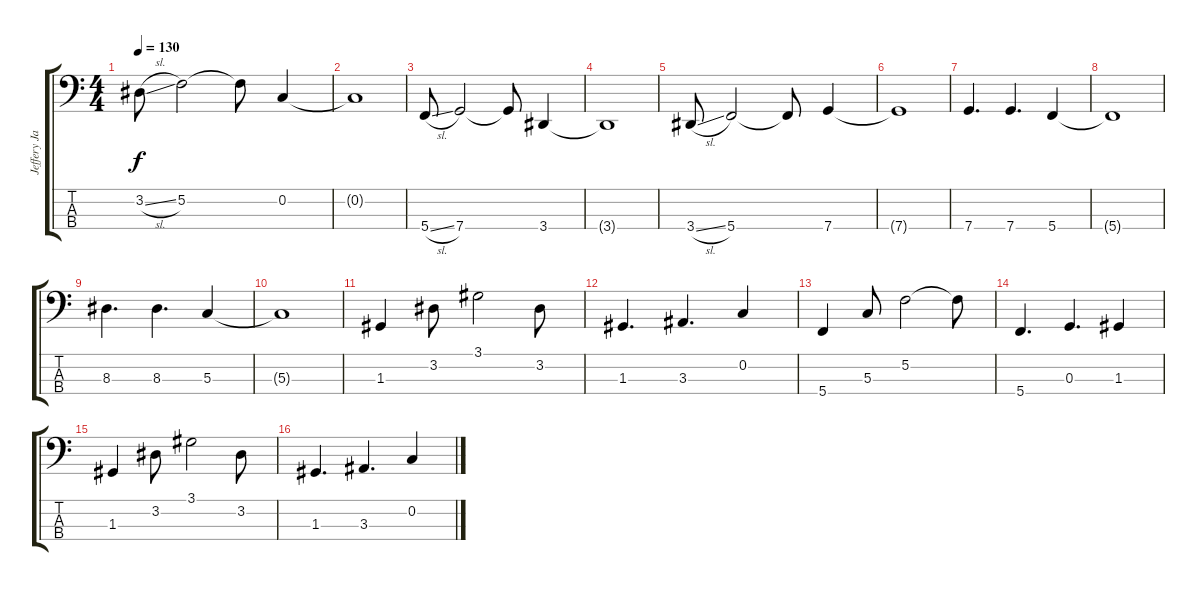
\track ("Jeffery Jarvis" "Jeffery Ja") {instrument electricbassfinger}
\staff {score tabs}
\tuning (F2 C2 G1 C1) {hide}
\ts (4 4)
\tempo 130
\clef f4
\ks c
3.2{sl}.8{dy f} 5.2.2 5.2{t}.8 0.2.4 |
0.2{t}.1 |
5.4{sl}.8 7.4.2 7.4{t}.8 3.4.4 |
3.4{t}.1 |
3.4{sl}.8 5.4.2 5.4{t}.8 7.4.4 |
7.4{t}.1 |
7.4.4{d} 7.4.4{d} 5.4.4 |
5.4{t}.1 |
8.3.4{d} 8.3.4{d} 5.3.4 |
5.3{t}.1 |
1.3.4{volume 16} 3.2.8 3.1.2 3.2.8 |
1.3.4{d} 3.3.4{d} 0.2.4 |
5.4.4 5.3.8 5.2.2 5.2{t}.8 |
5.4.4{d} 0.3.4{d} 1.3.4 |
1.3.4 3.2.8 3.1.2 3.2.8 |
1.3.4{d} 3.3.4{d} 0.2.4
